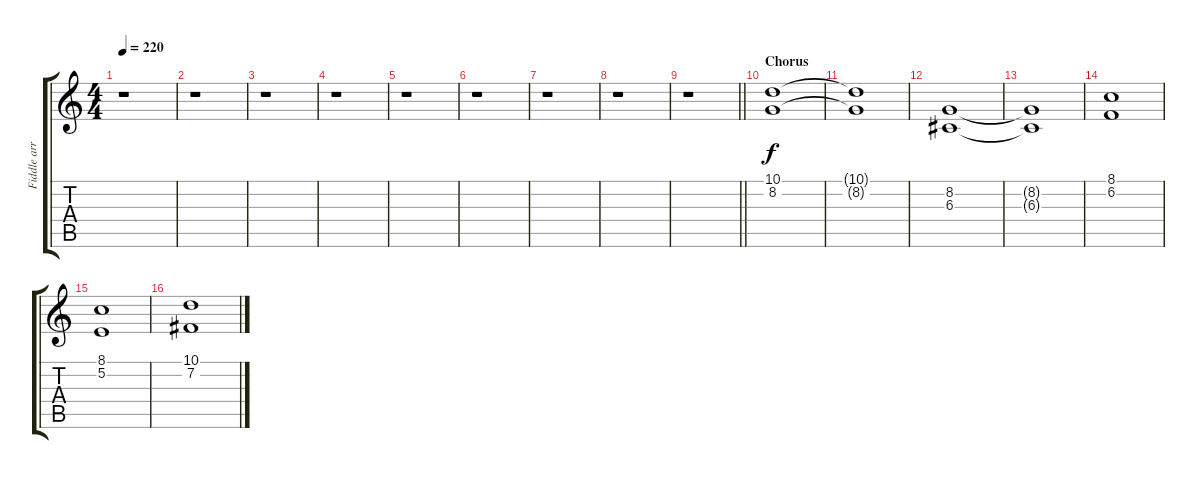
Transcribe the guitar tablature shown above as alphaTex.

\track ("Fiddle arr for gtr." "Fiddle arr") {instrument fiddle}
\staff {score tabs}
\tuning (E4 B3 G3 D3 A2 E2) {hide}
\ts (4 4)
\tempo 220
\clef g2
\ks c
r.1{dy f instrument fiddle} |
r.1 |
r.1 |
r.1 |
r.1 |
r.1 |
r.1 |
r.1 |
\barLineRight lightlight
r.1 |
\section ("" "Chorus")
(10.1 8.2).1 |
(10.1{t} 8.2{t}).1 |
(8.2 6.3).1 |
(8.2{t} 6.3{t}).1 |
(8.1 6.2).1 |
(8.1 5.2).1 |
(10.1 7.2).1
